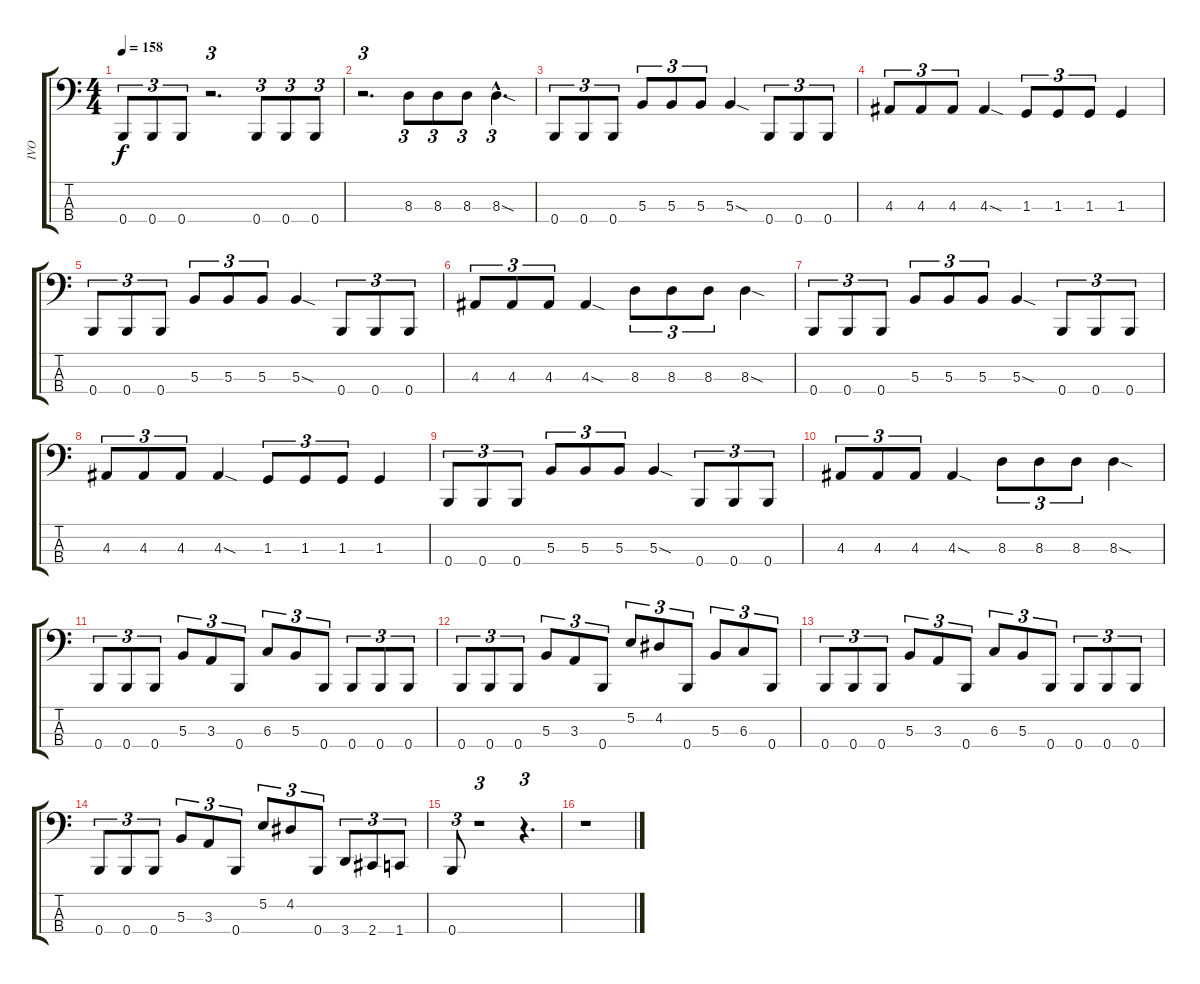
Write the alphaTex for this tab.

\track ("IVO" "IVO") {instrument electricbasspick}
\staff {score tabs}
\tuning (E2 B1 Gb1 B0) {hide}
\ts (4 4)
\tempo 158
\clef f4
\ks c
0.4.8{tu (3 2) dy f} 0.4.8{tu (3 2)} 0.4.8{tu (3 2)} r.2{d tu (3 2)} 0.4.8{tu (3 2)} 0.4.8{tu (3 2)} 0.4.8{tu (3 2)} |
r.2{d tu (3 2)} 8.3.8{tu (3 2)} 8.3.8{tu (3 2)} 8.3.8{tu (3 2)} 8.3{sod hac}.4{d tu (3 2)} |
0.4.8{tu (3 2)} 0.4.8{tu (3 2)} 0.4.8{tu (3 2)} 5.3.8{tu (3 2)} 5.3.8{tu (3 2)} 5.3.8{tu (3 2)} 5.3{sod}.4 0.4.8{tu (3 2)} 0.4.8{tu (3 2)} 0.4.8{tu (3 2)} |
4.3.8{tu (3 2)} 4.3.8{tu (3 2)} 4.3.8{tu (3 2)} 4.3{sod}.4 1.3.8{tu (3 2)} 1.3.8{tu (3 2)} 1.3.8{tu (3 2)} 1.3.4 |
0.4.8{tu (3 2)} 0.4.8{tu (3 2)} 0.4.8{tu (3 2)} 5.3.8{tu (3 2)} 5.3.8{tu (3 2)} 5.3.8{tu (3 2)} 5.3{sod}.4 0.4.8{tu (3 2)} 0.4.8{tu (3 2)} 0.4.8{tu (3 2)} |
4.3.8{tu (3 2)} 4.3.8{tu (3 2)} 4.3.8{tu (3 2)} 4.3{sod}.4 8.3.8{tu (3 2)} 8.3.8{tu (3 2)} 8.3.8{tu (3 2)} 8.3{sod}.4 |
0.4.8{tu (3 2)} 0.4.8{tu (3 2)} 0.4.8{tu (3 2)} 5.3.8{tu (3 2)} 5.3.8{tu (3 2)} 5.3.8{tu (3 2)} 5.3{sod}.4 0.4.8{tu (3 2)} 0.4.8{tu (3 2)} 0.4.8{tu (3 2)} |
4.3.8{tu (3 2)} 4.3.8{tu (3 2)} 4.3.8{tu (3 2)} 4.3{sod}.4 1.3.8{tu (3 2)} 1.3.8{tu (3 2)} 1.3.8{tu (3 2)} 1.3.4 |
0.4.8{tu (3 2)} 0.4.8{tu (3 2)} 0.4.8{tu (3 2)} 5.3.8{tu (3 2)} 5.3.8{tu (3 2)} 5.3.8{tu (3 2)} 5.3{sod}.4 0.4.8{tu (3 2)} 0.4.8{tu (3 2)} 0.4.8{tu (3 2)} |
4.3.8{tu (3 2)} 4.3.8{tu (3 2)} 4.3.8{tu (3 2)} 4.3{sod}.4 8.3.8{tu (3 2)} 8.3.8{tu (3 2)} 8.3.8{tu (3 2)} 8.3{sod}.4 |
0.4.8{tu (3 2)} 0.4.8{tu (3 2)} 0.4.8{tu (3 2)} 5.3.8{tu (3 2)} 3.3.8{tu (3 2)} 0.4.8{tu (3 2)} 6.3.8{tu (3 2)} 5.3.8{tu (3 2)} 0.4.8{tu (3 2)} 0.4.8{tu (3 2)} 0.4.8{tu (3 2)} 0.4.8{tu (3 2)} |
0.4.8{tu (3 2)} 0.4.8{tu (3 2)} 0.4.8{tu (3 2)} 5.3.8{tu (3 2)} 3.3.8{tu (3 2)} 0.4.8{tu (3 2)} 5.2.8{tu (3 2)} 4.2.8{tu (3 2)} 0.4.8{tu (3 2)} 5.3.8{tu (3 2)} 6.3.8{tu (3 2)} 0.4.8{tu (3 2)} |
0.4.8{tu (3 2)} 0.4.8{tu (3 2)} 0.4.8{tu (3 2)} 5.3.8{tu (3 2)} 3.3.8{tu (3 2)} 0.4.8{tu (3 2)} 6.3.8{tu (3 2)} 5.3.8{tu (3 2)} 0.4.8{tu (3 2)} 0.4.8{tu (3 2)} 0.4.8{tu (3 2)} 0.4.8{tu (3 2)} |
0.4.8{tu (3 2)} 0.4.8{tu (3 2)} 0.4.8{tu (3 2)} 5.3.8{tu (3 2)} 3.3.8{tu (3 2)} 0.4.8{tu (3 2)} 5.2.8{tu (3 2)} 4.2.8{tu (3 2)} 0.4.8{tu (3 2)} 3.4.8{tu (3 2)} 2.4.8{tu (3 2)} 1.4.8{tu (3 2)} |
0.4.8{tu (3 2)} r.1{tu (3 2)} r.4{d tu (3 2)} |
r.1
